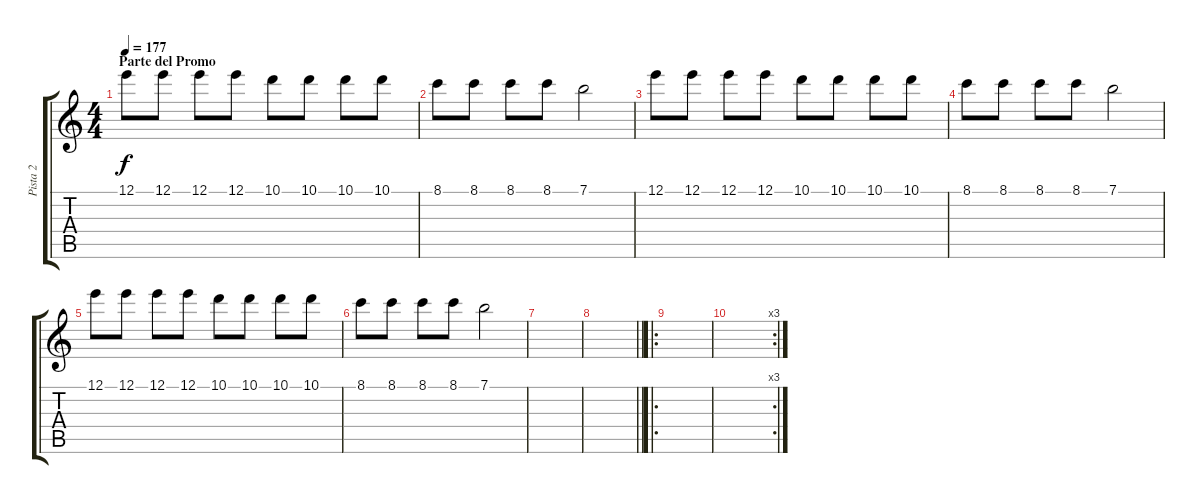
\track ("Pista 2" "Pista 2") {instrument acousticguitarsteel}
\staff {score tabs}
\tuning (E4 B3 G3 D3 A2 E2) {hide}
\ts (4 4)
\section ("" "Parte del Promo")
\tempo 177
\clef g2
\ks c
12.1.8{dy f} 12.1.8 12.1.8 12.1.8 10.1.8 10.1.8 10.1.8 10.1.8 |
8.1.8 8.1.8 8.1.8 8.1.8 7.1.2 |
12.1.8 12.1.8 12.1.8 12.1.8 10.1.8 10.1.8 10.1.8 10.1.8 |
8.1.8 8.1.8 8.1.8 8.1.8 7.1.2 |
12.1.8 12.1.8 12.1.8 12.1.8 10.1.8 10.1.8 10.1.8 10.1.8 |
8.1.8 8.1.8 8.1.8 8.1.8 7.1.2 |
|
\barLineRight lightlight
|
\ro
|
\rc 3
